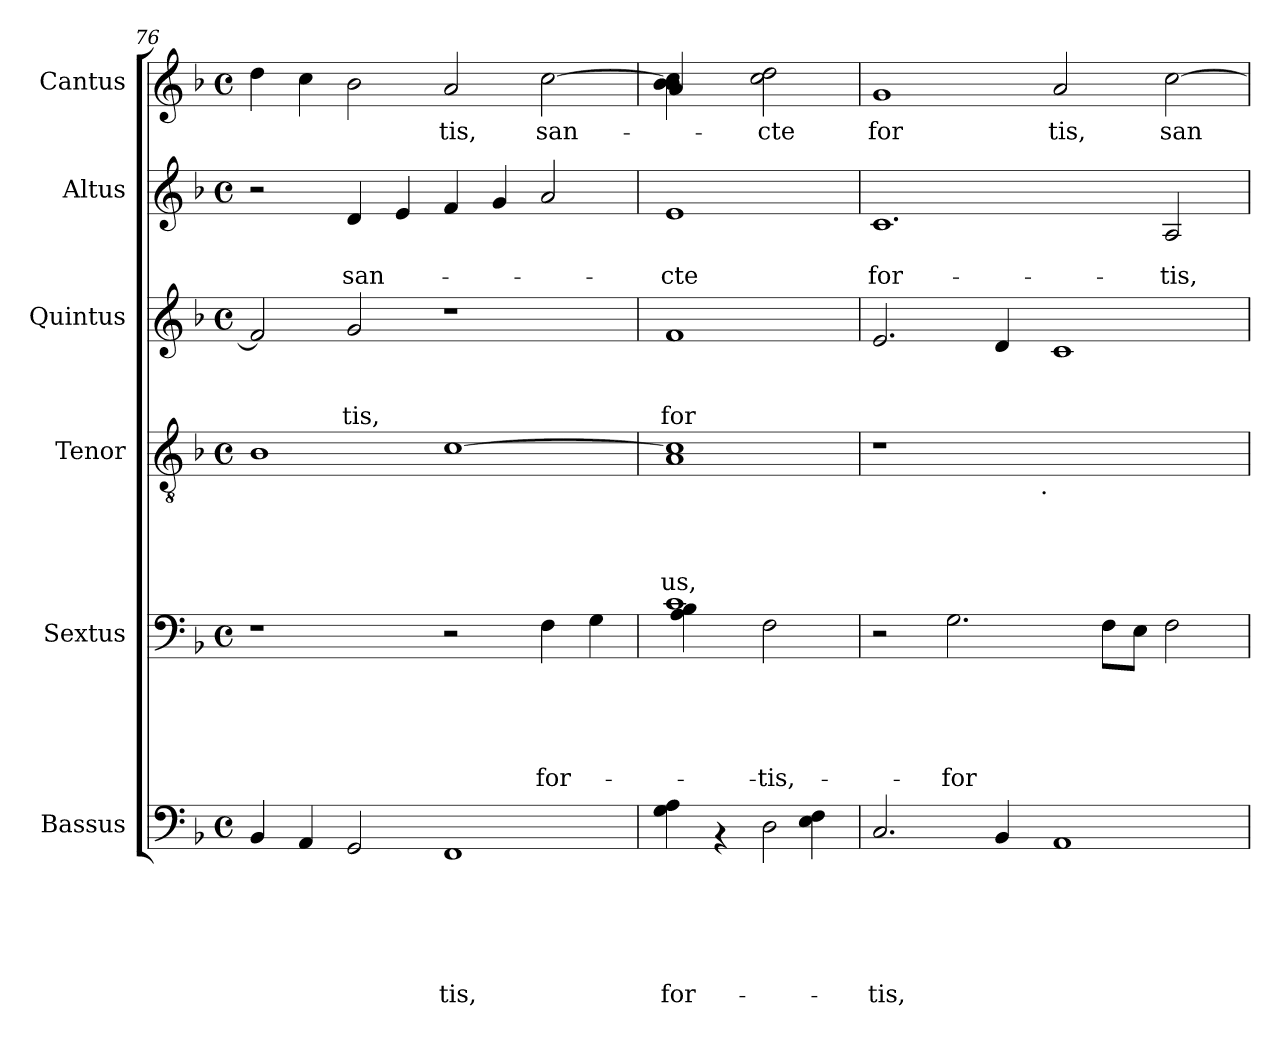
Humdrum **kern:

**kern	**text	**text	**text	**text	**text	**text	**kern	**text	**text	**text	**text	**text	**kern	**text	**text	**text	**text	**kern	**text	**text	**text	**kern	**text	**text	**kern	**text
*part6	*part6	*part6	*part6	*part6	*part6	*part6	*part5	*part5	*part5	*part5	*part5	*part5	*part4	*part4	*part4	*part4	*part4	*part3	*part3	*part3	*part3	*part2	*part2	*part2	*part1	*part1
*staff6	*staff6	*staff6	*staff6	*staff6	*staff6	*staff6	*staff5	*staff5	*staff5	*staff5	*staff5	*staff5	*staff4	*staff4	*staff4	*staff4	*staff4	*staff3	*staff3	*staff3	*staff3	*staff2	*staff2	*staff2	*staff1	*staff1
*I"Bassus	*	*	*	*	*	*	*I"Sextus	*	*	*	*	*	*I"Tenor	*	*	*	*	*I"Quintus	*	*	*	*I"Altus	*	*	*I"Cantus	*
*clefF4	*	*	*	*	*	*	*clefF4	*	*	*	*	*	*clefGv2	*	*	*	*	*clefG2	*	*	*	*clefG2	*	*	*clefG2	*
*k[b-]	*	*	*	*	*	*	*k[b-]	*	*	*	*	*	*k[b-]	*	*	*	*	*k[b-]	*	*	*	*k[b-]	*	*	*k[b-]	*
*F:	*	*	*	*	*	*	*F:	*	*	*	*	*	*F:	*	*	*	*	*F:	*	*	*	*F:	*	*	*F:	*
*M4/4	*	*	*	*	*	*	*M4/4	*	*	*	*	*	*M4/4	*	*	*	*	*M4/4	*	*	*	*M4/4	*	*	*M4/4	*
*met(c)	*	*	*	*	*	*	*met(c)	*	*	*	*	*	*met(c)	*	*	*	*	*met(c)	*	*	*	*met(c)	*	*	*met(c)	*
=76	=76	=76	=76	=76	=76	=76	=76	=76	=76	=76	=76	=76	=76	=76	=76	=76	=76	=76	=76	=76	=76	=76	=76	=76	=76	=76
4BB-/	.	.	.	.	.	.	1r	.	.	.	.	.	1B-	.	.	.	.	2f/]	.	.	.	2r	.	.	4dd\	.
4AA/	.	.	.	.	.	.	.	.	.	.	.	.	.	.	.	.	.	.	.	.	.	.	.	.	4cc\	.
!	!	!	!	!	!	!	!	!	!	!	!	!	!	!	!	!	!	!	!	!	!LO:LY:b	!	!	!LO:LY:b	!	!
2GG/	.	.	.	.	.	.	.	.	.	.	.	.	.	.	.	.	.	2g/	.	.	tis,	4d/	.	san-	2b-\	.
.	.	.	.	.	.	.	.	.	.	.	.	.	.	.	.	.	.	.	.	.	.	4e/	.	.	.	.
!	!	!	!	!	!	!LO:LY:b	!	!	!	!	!	!	!	!	!	!	!	!	!	!	!	!	!	!	!	!LO:LY:b
1FF	.	.	.	.	.	-tis,	2r	.	.	.	.	.	[>1c	.	.	.	.	1r	.	.	.	4f/	.	.	2a/	-tis,
.	.	.	.	.	.	.	.	.	.	.	.	.	.	.	.	.	.	.	.	.	.	4g/	.	.	.	.
!	!	!	!	!	!	!	!	!	!	!	!	!LO:LY:b	!	!	!	!	!	!	!	!	!	!	!	!	!	!LO:LY:b
.	.	.	.	.	.	.	4F\	.	.	.	.	for-	.	.	.	.	.	.	.	.	.	2a/	.	.	[>2cc\	san-
.	.	.	.	.	.	.	4G\	.	.	.	.	.	.	.	.	.	.	.	.	.	.	.	.	.	.	.
=77!	=77!	=77!	=77!	=77!	=77!	=77!	=77!	=77!	=77!	=77!	=77!	=77!	=77!	=77!	=77!	=77!	=77!	=77!	=77!	=77!	=77!	=77!	=77!	=77!	=77!	=77!
!	!	!	!	!	!	!LO:LY:b	!	!	!	!	!	!	!	!	!	!	!LO:LY:b	!	!	!	!LO:LY:b	!	!	!LO:LY:b	!	!
*^	*	*	*	*	*	*	*^	*	*	*	*	*	*	*	*	*	*	*	*	*	*	*	*	*	*^	*
*	*	*	*	*	*	*	*	*	*	*	*	*	*	*	*	*	*	*	*	*	*	*	*	*	*	*	*	*^	*
4G\ 4A\	2.ryy	.	.	.	.	.	for-	1c	4A\ 4B-\	.	.	.	.	.	1A 1c]	.	.	.	-us,	1f	.	.	for	1e	.	-cte	4b-\ 4cc\]	4a/	4b-\	.
4rAA	.	.	.	.	.	.	.	.	4ryy	.	.	.	.	.	.	.	.	.	.	.	.	.	.	.	.	.	4ryy	2.ryy	2.ryy	.
!	!	!	!	!	!	!	!	!	!	!	!	!	!	!LO:LY:b	!	!	!	!	!	!	!	!	!	!	!	!	!	!	!	!LO:LY:b
2D\	.	.	.	.	.	.	.	.	2F\	.	.	.	.	-tis,	.	.	.	.	.	.	.	.	.	.	.	.	2cc\ 2dd\	.	.	-cte
.	4E\ 4F\	.	.	.	.	.	.	.	.	.	.	.	.	.	.	.	.	.	.	.	.	.	.	.	.	.	.	.	.	.
*	*	*	*	*	*	*	*	*v	*v	*	*	*	*	*	*	*	*	*	*	*	*	*	*	*	*	*	*v	*v	*v	*
!!LO:PB:g=z
=78!	=78!	=78!	=78!	=78!	=78!	=78!	=78!	=78!	=78!	=78!	=78!	=78!	=78!	=78!	=78!	=78!	=78!	=78!	=78!	=78!	=78!	=78!	=78!	=78!	=78!	=78!	=78!
!	!	!	!	!	!	!	!LO:LY:b	!	!	!	!	!	!	!	!	!	!	!	!	!	!	!	!	!	!LO:LY:b	!	!LO:LY:b
*v	*v	*	*	*	*	*	*	*	*	*	*	*	*	*^	*	*	*	*	*	*	*	*	*	*	*	*	*
2.C/	.	.	.	.	.	-tis,	2r	.	.	.	.	.	1r	2ryy	.	.	.	.	2.e/	.	.	.	1.c	.	for-	1g	for
!	!	!	!	!	!	!	!	!	!	!	!	!LO:LY:b	!	!	!	!	!	!	!	!	!	!	!	!	!	!	!
.	.	.	.	.	.	.	2.G\	.	.	.	.	for	.	4...ryy	.	.	.	.	.	.	.	.	.	.	.	.	.
4BB-/	.	.	.	.	.	.	.	.	.	.	.	.	.	.	.	.	.	.	4d/	.	.	.	.	.	.	.	.
!	!	!	!	!	!	!	!	!	!	!	!	!	!	!LO:TX:b:t=.	!	!	!	!	!	!	!	!	!	!	!	!	!
.	.	.	.	.	.	.	.	.	.	.	.	.	.	1ryy	.	.	.	.	.	.	.	.	.	.	.	.	.
!	!	!	!	!	!	!	!	!	!	!	!	!	!	!	!	!	!	!	!	!	!	!	!	!	!	!	!LO:LY:b
1AA	.	.	.	.	.	.	.	.	.	.	.	.	1ryy	.	.	.	.	.	1c	.	.	.	.	.	.	2a/	tis,
.	.	.	.	.	.	.	8F\L	.	.	.	.	.	.	.	.	.	.	.	.	.	.	.	.	.	.	.	.
.	.	.	.	.	.	.	8E\J	.	.	.	.	.	.	.	.	.	.	.	.	.	.	.	.	.	.	.	.
!	!	!	!	!	!	!	!	!	!	!	!	!	!	!	!	!	!	!	!	!	!	!	!	!	!LO:LY:b	!	!LO:LY:b
.	.	.	.	.	.	.	2F\	.	.	.	.	.	.	.	.	.	.	.	.	.	.	.	2A/	.	-tis,	[>2cc\	san
.	.	.	.	.	.	.	.	.	.	.	.	.	.	32ryy	.	.	.	.	.	.	.	.	.	.	.	.	.
*	*	*	*	*	*	*	*	*	*	*	*	*	*v	*v	*	*	*	*	*	*	*	*	*	*	*	*	*
=!	=!	=!	=!	=!	=!	=!	=!	=!	=!	=!	=!	=!	=!	=!	=!	=!	=!	=!	=!	=!	=!	=!	=!	=!	=!	=!
*-	*-	*-	*-	*-	*-	*-	*-	*-	*-	*-	*-	*-	*-	*-	*-	*-	*-	*-	*-	*-	*-	*-	*-	*-	*-	*-
